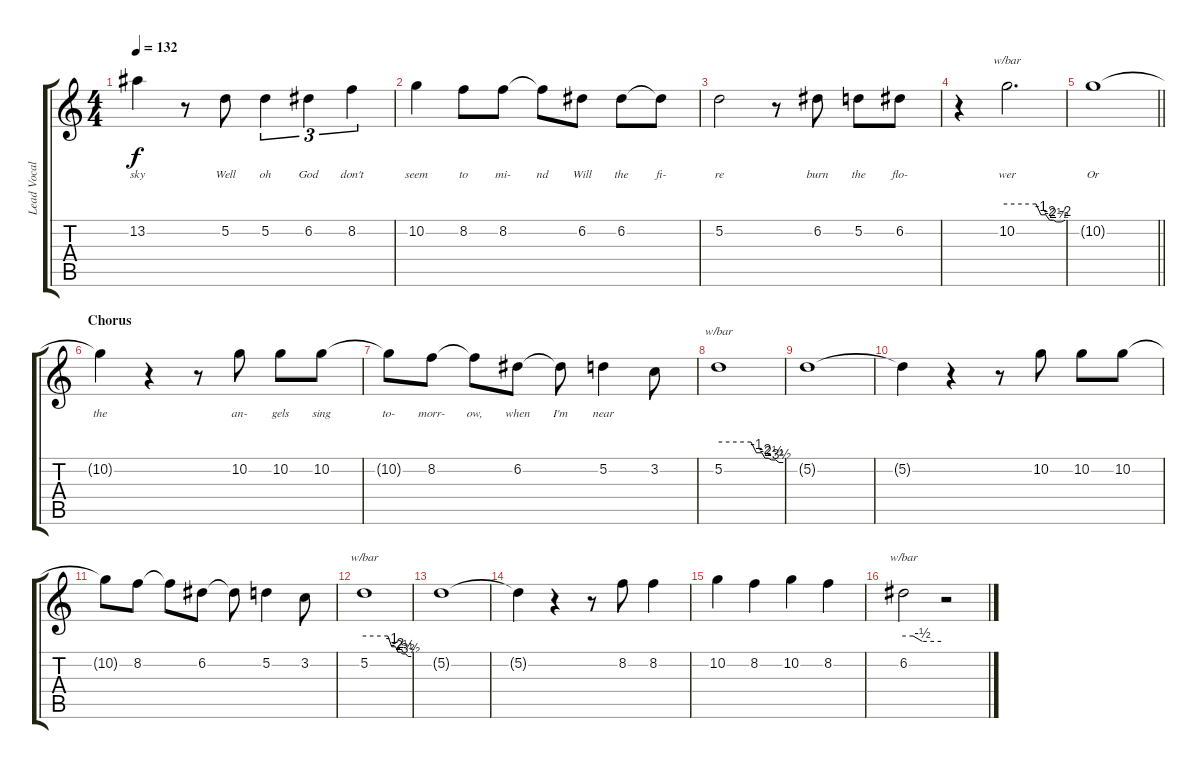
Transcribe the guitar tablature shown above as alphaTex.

\track ("Lead Vocals" "Lead Vocal") {instrument drawbarorgan}
\staff {score tabs}
\tuning (D5 A4 F4 C4 G3 D3) {hide}
\ts (4 4)
\tempo 132
\clef g2
\ks c
13.2{t}.4{lyrics (0 "sky") lyrics (1 "") lyrics (2 "") lyrics (3 "") lyrics (4 "") dy f} r.8 5.2.8{lyrics (0 "Well") lyrics (1 "") lyrics (2 "") lyrics (3 "") lyrics (4 "")} 5.2.4{tu (3 2) lyrics (0 "oh") lyrics (1 "") lyrics (2 "") lyrics (3 "") lyrics (4 "")} 6.2.4{tu (3 2) lyrics (0 "God") lyrics (1 "") lyrics (2 "") lyrics (3 "") lyrics (4 "")} 8.2.4{tu (3 2) lyrics (0 "don't") lyrics (1 "") lyrics (2 "") lyrics (3 "") lyrics (4 "")} |
10.2.4{lyrics (0 "seem") lyrics (1 "") lyrics (2 "") lyrics (3 "") lyrics (4 "")} 8.2.8{lyrics (0 "to") lyrics (1 "") lyrics (2 "") lyrics (3 "") lyrics (4 "")} 8.2.8{lyrics (0 "mi-") lyrics (1 "") lyrics (2 "") lyrics (3 "") lyrics (4 "")} 8.2{t}.8{lyrics (0 "nd") lyrics (1 "") lyrics (2 "") lyrics (3 "") lyrics (4 "")} 6.2.8{lyrics (0 "Will") lyrics (1 "") lyrics (2 "") lyrics (3 "") lyrics (4 "")} 6.2.8{lyrics (0 "the") lyrics (1 "") lyrics (2 "") lyrics (3 "") lyrics (4 "")} 6.2{t}.8{lyrics (0 "fi-") lyrics (1 "") lyrics (2 "") lyrics (3 "") lyrics (4 "")} |
5.2.2{lyrics (0 "re") lyrics (1 "") lyrics (2 "") lyrics (3 "") lyrics (4 "")} r.8{volume 16 balance 0} 6.2.8{lyrics (0 "burn") lyrics (1 "") lyrics (2 "") lyrics (3 "") lyrics (4 "")} 5.2.8{lyrics (0 "the") lyrics (1 "") lyrics (2 "") lyrics (3 "") lyrics (4 "")} 6.2.8{lyrics (0 "flo-") lyrics (1 "") lyrics (2 "") lyrics (3 "") lyrics (4 "")} |
r.4 10.2.2{d tbe (custom default 0 0 30 0 35 -4 40 -4 44 -8 48 -8 51 -10 56 -10 60 -8) lyrics (0 "wer") lyrics (1 "") lyrics (2 "") lyrics (3 "") lyrics (4 "")} |
\barLineRight lightlight
10.2{t}.1{lyrics (0 "Or") lyrics (1 "") lyrics (2 "") lyrics (3 "") lyrics (4 "")} |
\section ("" "Chorus")
10.2{t}.4{lyrics (0 "the") lyrics (1 "") lyrics (2 "") lyrics (3 "") lyrics (4 "")} r.4 r.8 10.2.8{lyrics (0 "an-") lyrics (1 "") lyrics (2 "") lyrics (3 "") lyrics (4 "")} 10.2.8{lyrics (0 "gels") lyrics (1 "") lyrics (2 "") lyrics (3 "") lyrics (4 "")} 10.2.8{lyrics (0 "sing") lyrics (1 "") lyrics (2 "") lyrics (3 "") lyrics (4 "")} |
10.2{t}.8{lyrics (0 "to-") lyrics (1 "") lyrics (2 "") lyrics (3 "") lyrics (4 "")} 8.2.8{lyrics (0 "morr-") lyrics (1 "") lyrics (2 "") lyrics (3 "") lyrics (4 "")} 8.2{t}.8{lyrics (0 "ow,") lyrics (1 "") lyrics (2 "") lyrics (3 "") lyrics (4 "")} 6.2.8{lyrics (0 "when") lyrics (1 "") lyrics (2 "") lyrics (3 "") lyrics (4 "")} 6.2{t}.8{lyrics (0 "I'm") lyrics (1 "") lyrics (2 "") lyrics (3 "") lyrics (4 "")} 5.2.4{lyrics (0 "near") lyrics (1 "") lyrics (2 "") lyrics (3 "") lyrics (4 "")} 3.2.8 |
5.2.1{tbe (custom default 0 0 30 0 35 -4 40 -4 43 -8 46 -8 49 -10 53 -10 56 -14 60 -14)} |
5.2{t}.1 |
5.2{t}.4 r.4 r.8 10.2.8 10.2.8 10.2.8 |
10.2{t}.8 8.2.8 8.2{t}.8 6.2.8 6.2{t}.8 5.2.4 3.2.8 |
5.2.1{tbe (custom default 0 0 30 0 35 -4 40 -4 43 -8 46 -8 49 -10 53 -10 56 -14 60 -14)} |
5.2{t}.1 |
5.2{t}.4 r.4 r.8{balance 8} 8.2.8 8.2.4 |
10.2.4 8.2.4 10.2.4 8.2.4 |
6.2.2{tbe (custom default 0 0 15 0 30 -2 60 -2)} r.2
